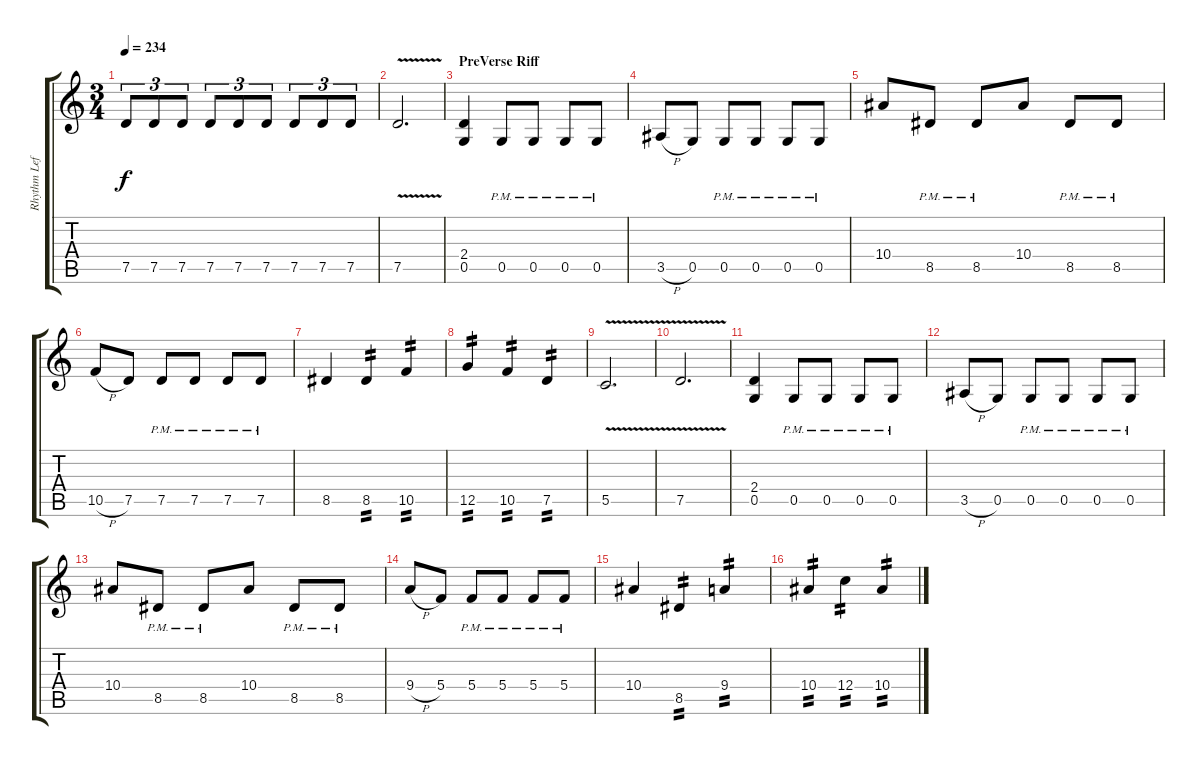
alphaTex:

\track ("Rhythm Left" "Rhythm Lef") {instrument distortionguitar}
\staff {score tabs}
\tuning (D4 A3 F3 C3 G2 D2) {hide}
\ts (3 4)
\tempo 234
\clef g2
\ks c
7.5.8{tu (3 2) dy f} 7.5.8{tu (3 2)} 7.5.8{tu (3 2)} 7.5.8{tu (3 2)} 7.5.8{tu (3 2)} 7.5.8{tu (3 2)} 7.5.8{tu (3 2)} 7.5.8{tu (3 2)} 7.5.8{tu (3 2)} |
7.5{v}.2{d} |
\section ("" "PreVerse Riff")
(2.4 0.5).4 0.5{pm}.8 0.5{pm}.8 0.5{pm}.8 0.5{pm}.8 |
3.5{h}.8 0.5.8 0.5{pm}.8 0.5{pm}.8 0.5{pm}.8 0.5{pm}.8 |
10.4.8 8.5{pm}.8 8.5{pm}.8 10.4.8 8.5{pm}.8 8.5{pm}.8 |
10.5{h}.8 7.5.8 7.5{pm}.8 7.5{pm}.8 7.5{pm}.8 7.5{pm}.8 |
8.5.4 8.5.4{tp 2} 10.5.4{tp 2} |
12.5.4{tp 2} 10.5.4{tp 2} 7.5.4{tp 2} |
5.5{v}.2{d} |
7.5{v}.2{d} |
(2.4 0.5).4 0.5{pm}.8 0.5{pm}.8 0.5{pm}.8 0.5{pm}.8 |
3.5{h}.8 0.5.8 0.5{pm}.8 0.5{pm}.8 0.5{pm}.8 0.5{pm}.8 |
10.4.8 8.5{pm}.8 8.5{pm}.8 10.4.8 8.5{pm}.8 8.5{pm}.8 |
9.4{h}.8 5.4.8 5.4{pm}.8 5.4{pm}.8 5.4{pm}.8 5.4{pm}.8 |
10.4.4 8.5.4{tp 2} 9.4.4{tp 2} |
10.4.4{tp 2} 12.4.4{tp 2} 10.4.4{tp 2}
